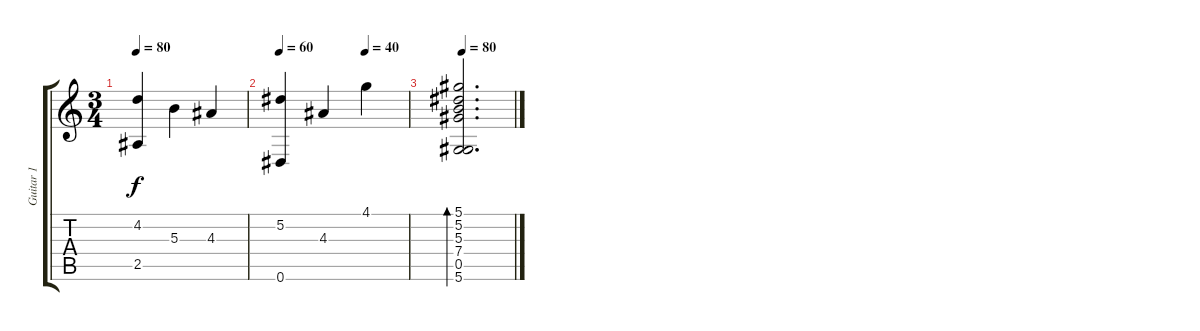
\track ("Guitar 1" "Guitar 1") {instrument acousticguitarsteel}
\staff {score tabs}
\tuning (Eb4 Bb3 Gb3 Db3 Ab2 Eb2) {hide}
\ts (3 4)
\tempo 80
\clef g2
\ks c
(4.2 2.5).4{dy f} 5.3.4 4.3.4 |
\tempo 60
\tempo (40 0.6666666666666666)
(5.2 0.6).4 4.3.4 4.1.4 |
\tempo 80
(5.1 5.2 5.3 7.4 0.5 5.6).2{d bd 60}
